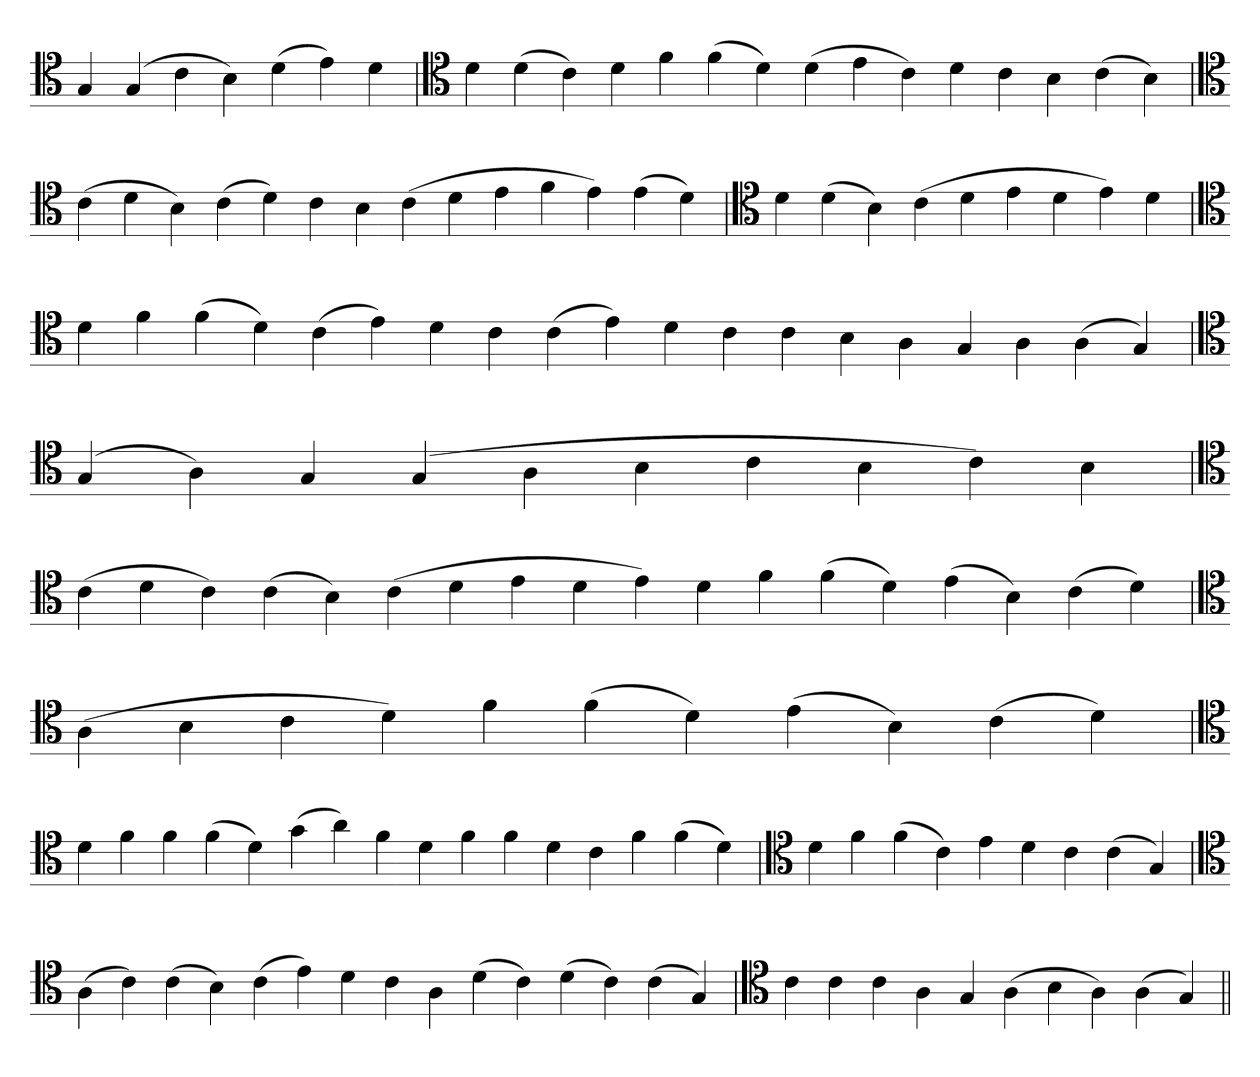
**kern
*part1
*staff1
*clefC4
=
4G
(4G
4c
4B)
(4d
4e)
4d
='
*clefC4
4d
(4d
4c)
4d
4f
(4f
4d)
(4d
4e
4c)
4d
4c
4B
(4c
4B)
=`
*clefC4
(4c
4d
4B)
(4c
4d)
4c
4B
(4c
4d
4e
4f
4e)
(4e
4d)
=
*clefC4
4d
(4d
4B)
(4c
4d
4e
4d
4e)
4d
=`
*clefC4
4d
4f
(4f
4d)
(4c
4e)
4d
4c
(4c
4e)
4d
4c
4c
4B
4A
4G
4A
(4A
4G)
='
*clefC4
(4G
4A)
4G
(4G
4A
4B
4c
4B
4c)
4B
=`
*clefC4
(4c
4d
4c)
(4c
4B)
(4c
4d
4e
4d
4e)
4d
4f
(4f
4d)
(4e
4B)
(4c
4d)
='
*clefC4
(4A
4B
4c
4d)
4f
(4f
4d)
(4e
4B)
(4c
4d)
=`
*clefC4
4d
4f
4f
(4f
4d)
(4g
4a)
4f
4d
4f
4f
4d
4c
4f
(4f
4d)
=`
*clefC4
4d
4f
(4f
4c)
4e
4d
4c
(4c
4G)
='
*clefC4
(4A
4c)
(4c
4B)
(4c
4e)
4d
4c
4A
(4d
4c)
(4d
4c)
(4c
4G)
=`
*clefC4
4c
4c
4c
4A
4G
(4A
4B
4A)
(4A
4G)
=||
*-
